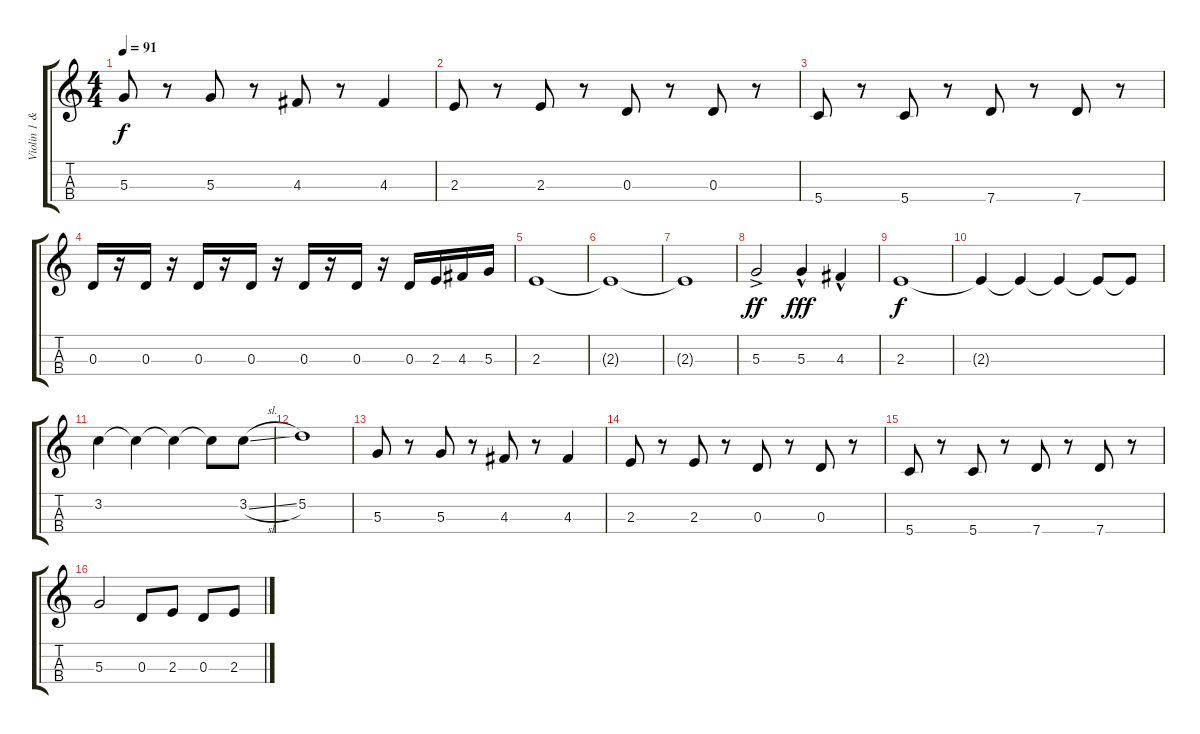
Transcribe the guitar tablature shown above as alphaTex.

\track ("Violin 1 & 2" "Violin 1 &") {instrument stringensemble1}
\staff {score tabs}
\tuning (E5 A4 D4 G3) {hide}
\ts (4 4)
\tempo 91
\clef g2
\ks c
5.3.8{dy f} r.8 5.3.8 r.8 4.3.8 r.8 4.3.4 |
2.3.8 r.8 2.3.8 r.8 0.3.8 r.8 0.3.8 r.8 |
5.4.8 r.8 5.4.8 r.8 7.4.8 r.8 7.4.8 r.8 |
0.3.16 r.16 0.3.16 r.16 0.3.16 r.16 0.3.16 r.16 0.3.16 r.16 0.3.16 r.16 0.3.16 2.3.16 4.3.16 5.3.16 |
2.3.1 |
2.3{t}.1 |
2.3{t}.1 |
5.3{ac}.2{dy ff} 5.3{hac}.4{dy fff} 4.3{hac}.4 |
2.3.1{dy f} |
2.3{t}.4 2.3{t}.4 2.3{t}.4 2.3{t}.8 2.3{t}.8 |
3.2.4 3.2{t}.4 3.2{t}.4 3.2{t}.8 3.2{sl}.8 |
5.2.1 |
5.3.8 r.8 5.3.8 r.8 4.3.8 r.8 4.3.4 |
2.3.8 r.8 2.3.8 r.8 0.3.8 r.8 0.3.8 r.8 |
5.4.8 r.8 5.4.8 r.8 7.4.8 r.8 7.4.8 r.8 |
5.3.2 0.3.8 2.3.8 0.3.8 2.3.8
